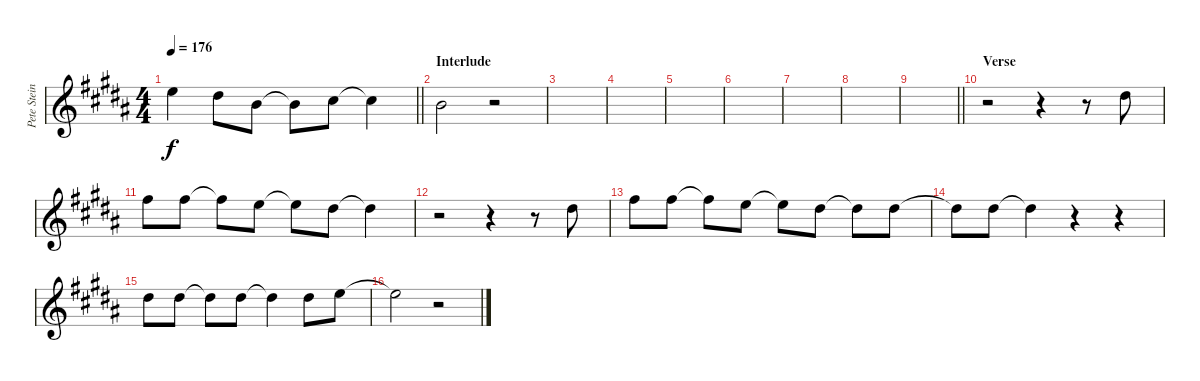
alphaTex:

\track ("Pete Steinkopf - Vocals" "Pete Stein") {instrument overdrivenguitar}
\staff {score}
\tuning (E4 B3 G3 D3 A2 E2) {hide}
\ts (4 4)
\tempo 176
\clef g2
\barLineRight lightlight
\ks b
2.4.4{ot 8vb dy f} 1.4.8{ot 8vb} 2.5.8{ot 8vb} 2.5{t}.8{ot 8vb} 4.5.8{ot 8vb} 4.5{t}.4{ot 8vb} |
\section ("" "Interlude")
2.5.2{ot 8vb} r.2 |
|
|
|
|
|
|
\barLineRight lightlight
|
\section ("" "Verse")
r.2{volume 8} r.4 r.8 8.3.8 |
2.1.8 2.1.8 2.1{t}.8 0.1.8 0.1{t}.8 4.2.8 4.2{t}.4 |
r.2 r.4 r.8 4.2.8 |
2.1.8 7.2.8 7.2{t}.8 0.1.8 0.1{t}.8 4.2.8 4.2{t}.8 4.2.8 |
4.2{t}.8 4.2.8 4.2{t}.4 r.4 r.4 |
4.2.8 4.2.8 4.2{t}.8 4.2.8 4.2{t}.4 4.2.8 0.1.8 |
0.1{t}.2 r.2
